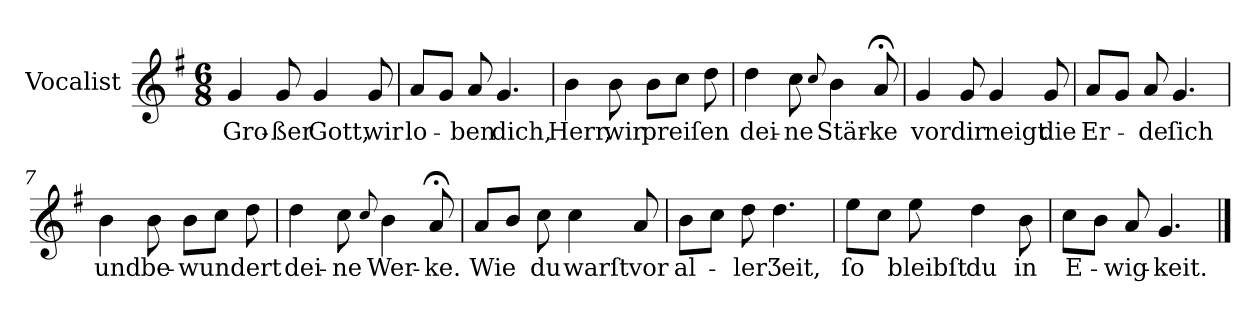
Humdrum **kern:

**kern	**text
*part1	*part1
*staff1	*staff1
*I"Vocalist	*
*clefG2	*
*k[f#]	*
*G:	*
*M6/8	*
=1	=1
4g	Gro-
8g	-ßer
4g	Gott,
8g	wir
=2	=2
8aL	lo-
8gJ	.
8a	-ben
4.g	dich,
=3	=3
4b	Herr,
8b	wir
8bL	preiſen
8ccJ	.
8dd	.
=4	=4
4dd	dei-
8cc	-ne
8qqcc	.
4b	Stär-
8a;<	-ke
=5	=5
4g	vor
8g	dir
4g	neigt
8g	die
=6	=6
8aL	Er-
8gJ	.
8a	-de
4.g	ſich
=7	=7
4b	und
8b	be-
8bL	-wundert
8ccJ	.
8dd	.
=8	=8
4dd	dei-
8cc	-ne
8qqcc	.
4b	Wer-
8a;<	-ke.
=9	=9
8aL	Wie
8bJ	.
8cc	du
4cc	warſt
8a	vor
=10	=10
8bL	al-
8ccJ	.
8dd	-ler
4.dd	Ʒeit,
=11	=11
8eeL	ſo
8ccJ	.
8ee	bleibſt
4dd	du
8b	in
=12	=12
8ccL	E-
8bJ	.
8a	-wig-
4.g	-keit.
==	==
*-	*-
